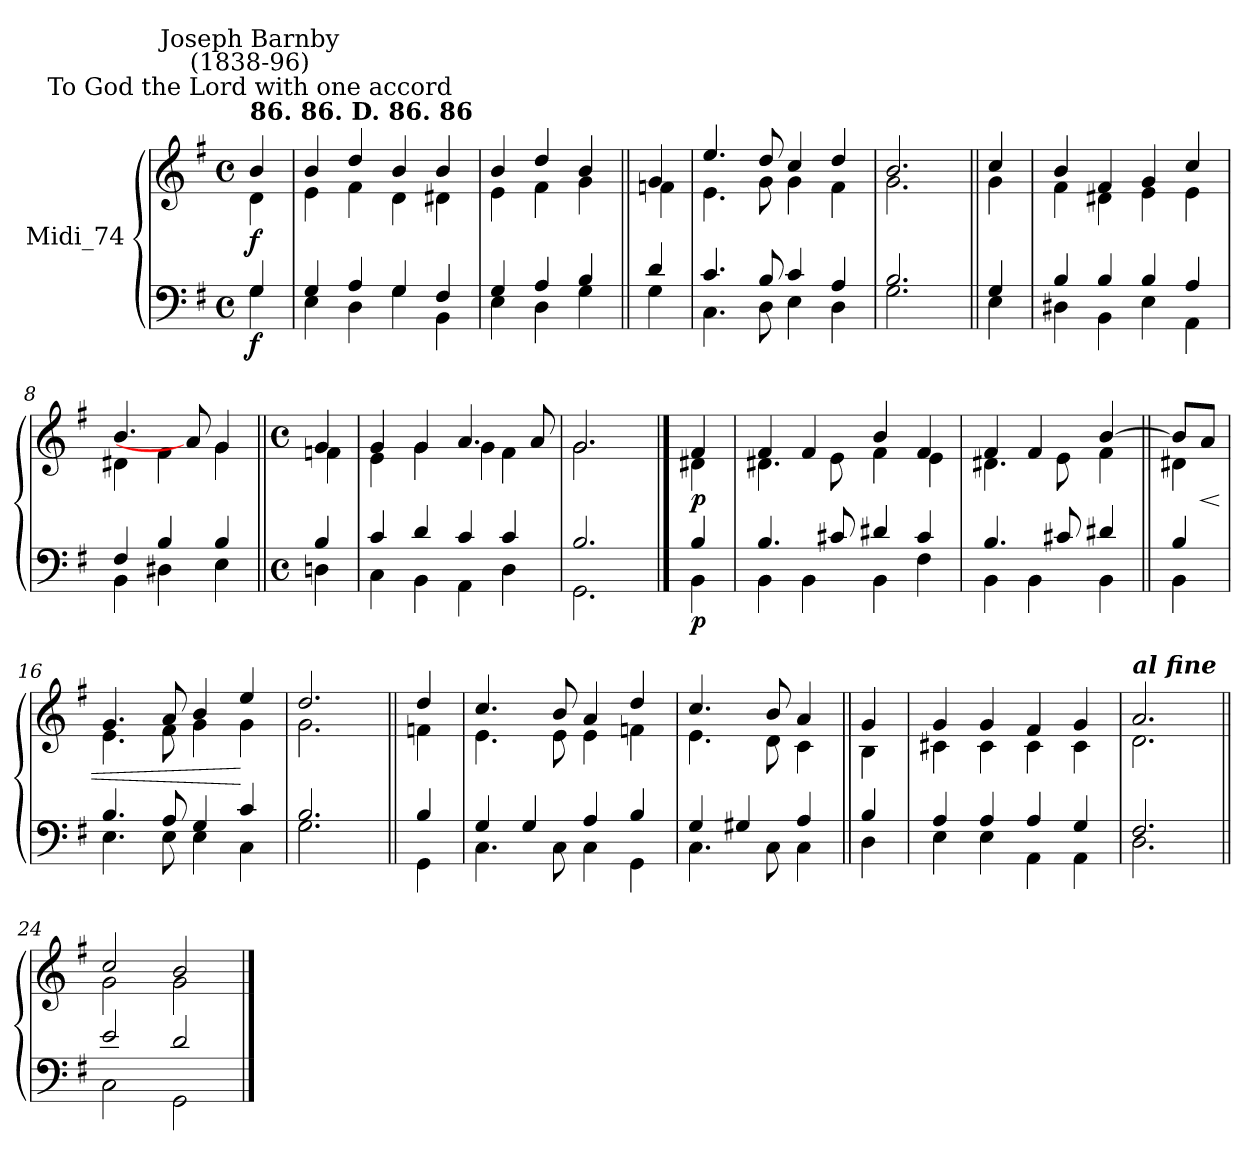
**kern	**dynam	**kern	**dynam
*part2	*part2	*part1	*part1
*staff2	*staff2	*staff1	*staff1
*I"Midi_74	*	*I"Midi_74	*
*clefF4	*	*clefG2	*
*k[f#]	*	*k[f#]	*
*G:	*	*G:	*
*M4/4	*	*M4/4	*
*met(c)	*	*met(c)	*
=	=	=	=
*^	*	*^	*
!	!	!	!LO:TX:a:B:t=86. 86. D. 86. 86	!	!
!	!	!	!LO:TX:a:cj:t=To God the Lord with one accord	!	!
!	!	!	!LO:TX:a:cj:t=Joseph Barnby\n(1838-96)	!	!
!	!	!LO:DY:b	!	!	!LO:DY:b
4G/	4G\	f	4b/	4d\	f
=1	=1	=1	=1	=1	=1
4G/	4E\	.	4b/	4e\	.
4A/	4D\	.	4dd/	4f#\	.
4G/	4G\	.	4b/	4d\	.
4F#/	4BB\	.	4b/	4d#X\	.
=2	=2	=2	=2	=2	=2
4G/	4E\	.	4b/	4e\	.
4A/	4D\	.	4dd/	4f#\	.
4B/	4G\	.	4b/	4g\	.
=3||	=3||	=3||	=3||	=3||	=3||
4d/	4G\	.	4g/	4fn\	.
=4	=4	=4	=4	=4	=4
4.c/	4.C\	.	4.ee/	4.e\	.
8B/	8D\	.	8dd/	8g\	.
4c/	4E\	.	4cc/	4g\	.
4A/	4D\	.	4dd/	4f#\	.
=5	=5	=5	=5	=5	=5
2.B/	2.G\	.	2.b/	2.g\	.
=6||	=6||	=6||	=6||	=6||	=6||
4G/	4E\	.	4cc/	4g\	.
=7	=7	=7	=7	=7	=7
4B/	4D#X\	.	4b/	4f#\	.
4B/	4BB\	.	4f#/	4d#X\	.
4B/	4E\	.	4g/	4e\	.
4A/	4AA\	.	4cc/	4e\	.
=8	=8	=8	=8	=8	=8
4F#/	4BB\	.	4.b/	4d#X\	.
4B/	4D#X\	.	.	4f#\	.
.	.	.	8a/]	.	.
4B/	4E\	.	4g/	4g\	.
!!LO:LB:g=z	!!
=9||	=9||	=9||	=9||	=9||	=9||
*M4/4	*	*	*M4/4	*	*
*met(c)	*	*	*met(c)	*	*
4B/	4Dn\	.	4g/	4fn\	.
=10	=10	=10	=10	=10	=10
4c/	4C\	.	4g/	4e\	.
4d/	4BB\	.	4g/	4g\	.
4c/	4AA\	.	4.a/	4g\	.
4c/	4D\	.	.	4f#\	.
.	.	.	8a/	.	.
=11	=11	=11	=11	=11	=11
2.B/	2.GG\	.	2.g/	2.g\	.
==12	==12	==12	==12	==12	==12
!	!	!LO:DY:b	!	!	!LO:DY:b
4B/	4BB\	p	4f#/	4d#X\	p
=13	=13	=13	=13	=13	=13
4.B/	4BB\	.	4f#/	4.d#X\	.
.	4BB\	.	4f#/	.	.
8c#X/	.	.	.	8e\	.
4d#X/	4BB\	.	4b/	4f#\	.
4c#/	4F#\	.	4f#/	4e\	.
=14	=14	=14	=14	=14	=14
4.B/	4BB\	.	4f#/	4.d#X\	.
.	4BB\	.	4f#/	.	.
8c#X/	.	.	.	8e\	.
4d#X/	4BB\	.	[4b/	4f#\	.
=15||	=15||	=15||	=15||	=15||	=15||
4B/	4BB\	.	8b/L]	4d#X\	.
!	!	!	!	!	!LO:HP:b
.	.	.	8a/J	.	<
=16	=16	=16	=16	=16	=16
4.B/	4.E\	.	4.g/	4.e\	.
8A/	8E\	.	8a/	8f#\	.
4G/	4E\	.	4b/	4g\	.
4c/	4C\	.	4ee/	4g\	[
=17	=17	=17	=17	=17	=17
2.B/	2.G\	.	2.dd/	2.g\	.
!!LO:LB:g=z	!!
=18||	=18||	=18||	=18||	=18||	=18||
4B/	4GG\	.	4dd/	4fn\	.
=19	=19	=19	=19	=19	=19
4G/	4.C\	.	4.cc/	4.e\	.
4G/	.	.	.	.	.
.	8C\	.	8b/	8e\	.
4A/	4C\	.	4a/	4e\	.
4B/	4GG\	.	4dd/	4fn\	.
=20	=20	=20	=20	=20	=20
4G/	4.C\	.	4.cc/	4.e\	.
4G#X/	.	.	.	.	.
.	8C\	.	8b/	8d\	.
4A/	4C\	.	4a/	4c\	.
=21||	=21||	=21||	=21||	=21||	=21||
4B/	4D\	.	4g/	4B\	.
=22	=22	=22	=22	=22	=22
4A/	4E\	.	4g/	4c#X\	.
4A/	4E\	.	4g/	4c#\	.
4A/	4AA\	.	4f#/	4c#\	.
4G/	4AA\	.	4g/	4c#\	.
=23	=23	=23	=23	=23	=23
!	!	!	!LO:TX:a:Bi:t=al fine	!	!
2.F#/	2.D\	.	2.a/	2.d\	.
=24||	=24||	=24||	=24||	=24||	=24||
2e/	2C\	.	2cc/	2g\	.
2d/	2GG\	.	2b/	2g\	.
*v	*v	*	*	*	*
*	*	*v	*v	*
==	==	==	==
*-	*-	*-	*-
